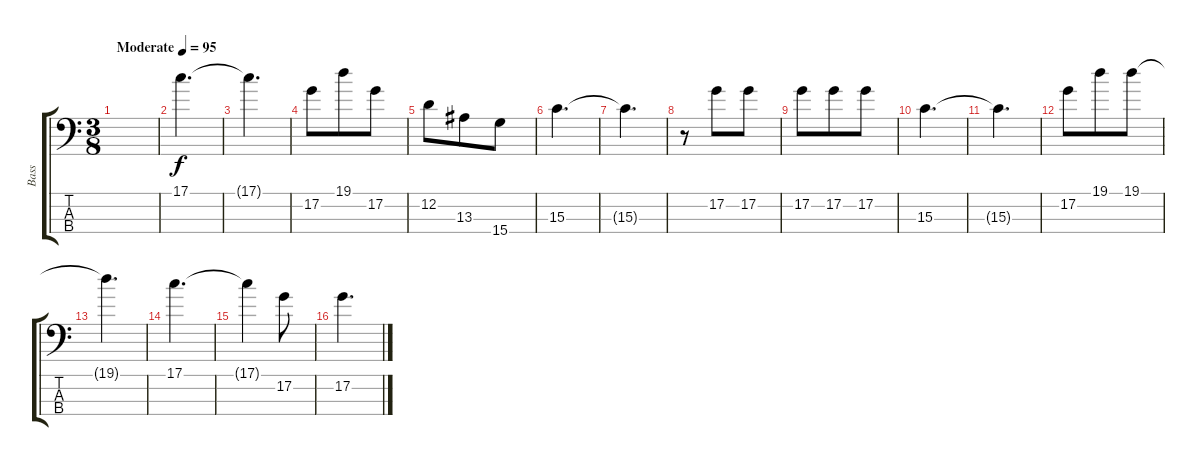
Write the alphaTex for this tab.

\track ("Bass" "Bass") {instrument electricbassfinger}
\staff {score tabs}
\tuning (G2 D2 A1 E1) {hide}
\ts (3 8)
\tempo (95 "Moderate")
\clef f4
\ks c
|
17.1.4{d} |
17.1{t}.4{d} |
17.2.8 19.1.8 17.2.8 |
12.2.8 13.3.8 15.4.8 |
15.3.4{d} |
15.3{t}.4{d} |
r.8 17.2.8 17.2.8 |
17.2.8 17.2.8 17.2.8 |
15.3.4{d} |
15.3{t}.4{d} |
17.2.8 19.1.8 19.1.8 |
19.1{t}.4{d} |
17.1.4{d} |
17.1{t}.4 17.2.8 |
17.2.4{d}
